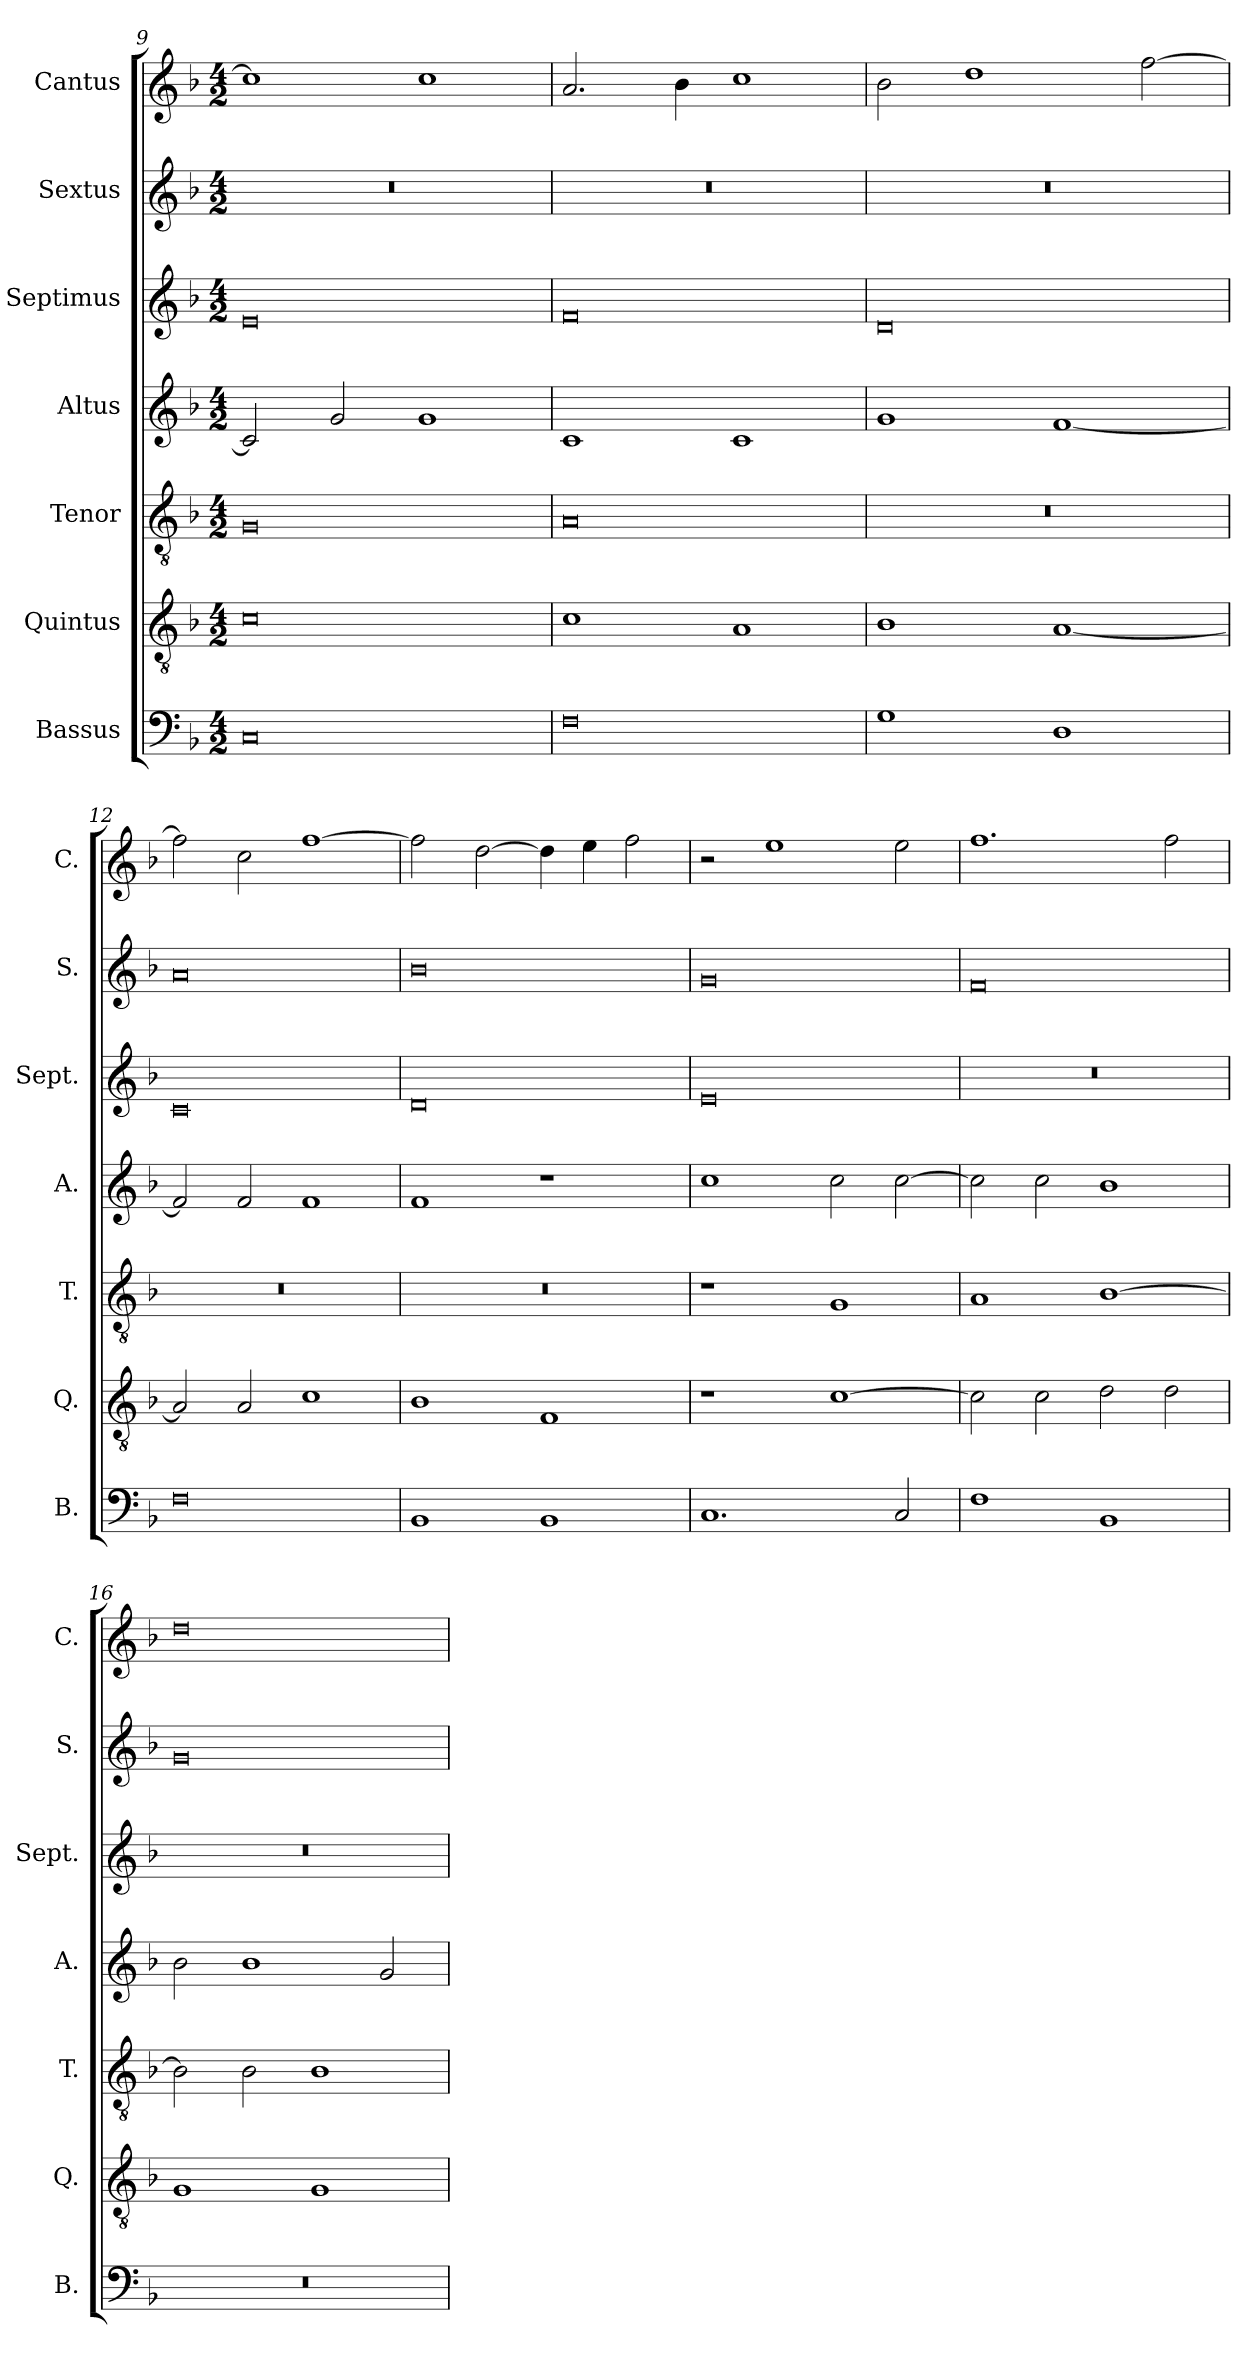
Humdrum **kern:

**kern	**kern	**kern	**kern	**kern	**kern	**kern
*part7	*part6	*part5	*part4	*part3	*part2	*part1
*staff7	*staff6	*staff5	*staff4	*staff3	*staff2	*staff1
*I"Bassus	*I"Quintus	*I"Tenor	*I"Altus	*I"Septimus	*I"Sextus	*I"Cantus
*I'B.	*I'Q.	*I'T.	*I'A.	*I'Sept.	*I'S.	*I'C.
*clefF4	*clefGv2	*clefGv2	*clefG2	*clefG2	*clefG2	*clefG2
*k[b-]	*k[b-]	*k[b-]	*k[b-]	*k[b-]	*k[b-]	*k[b-]
*F:	*F:	*F:	*F:	*F:	*F:	*F:
*M4/2	*M4/2	*M4/2	*M4/2	*M4/2	*M4/2	*M4/2
=9	=9	=9	=9	=9	=9	=9
0C	0c	0G	2c/]	0e	0r	1cc]
.	.	.	2g/	.	.	.
.	.	.	1g	.	.	1cc
=10	=10	=10	=10	=10	=10	=10
0F	1c	0A	1c	0f	0r	2.a/
.	.	.	.	.	.	4b-\
.	1A	.	1c	.	.	1cc
!!LO:PB:g=z
=11	=11	=11	=11	=11	=11	=11
1G	1B-	0r	1g	0d	0r	2b-\
.	.	.	.	.	.	1dd
1D	[1A	.	[1f	.	.	.
.	.	.	.	.	.	[2ff\
=12	=12	=12	=12	=12	=12	=12
0F	2A/]	0r	2f/]	0c	0a	2ff\]
.	2A/	.	2f/	.	.	2cc\
.	1c	.	1f	.	.	[1ff
=13	=13	=13	=13	=13	=13	=13
1BB-	1B-	0r	1f	0d	0b-	2ff\]
.	.	.	.	.	.	[2dd\
1BB-	1F	.	1r	.	.	4dd\]
.	.	.	.	.	.	4ee\
.	.	.	.	.	.	2ff\
=14	=14	=14	=14	=14	=14	=14
1.C	1r	1r	1cc	0e	0g	2r
.	.	.	.	.	.	1ee
.	[1c	1G	2cc\	.	.	.
2C/	.	.	[2cc\	.	.	2ee\
=15	=15	=15	=15	=15	=15	=15
1F	2c\]	1A	2cc\]	0r	0f	1.ff
.	2c\	.	2cc\	.	.	.
1BB-	2d\	[1B-	1b-	.	.	.
.	2d\	.	.	.	.	2ff\
=16	=16	=16	=16	=16	=16	=16
0r	1G	2B-\]	2b-\	0r	0g	0dd
.	.	2B-\	1b-	.	.	.
.	1G	1B-	.	.	.	.
.	.	.	2g/	.	.	.
=	=	=	=	=	=	=
*-	*-	*-	*-	*-	*-	*-
